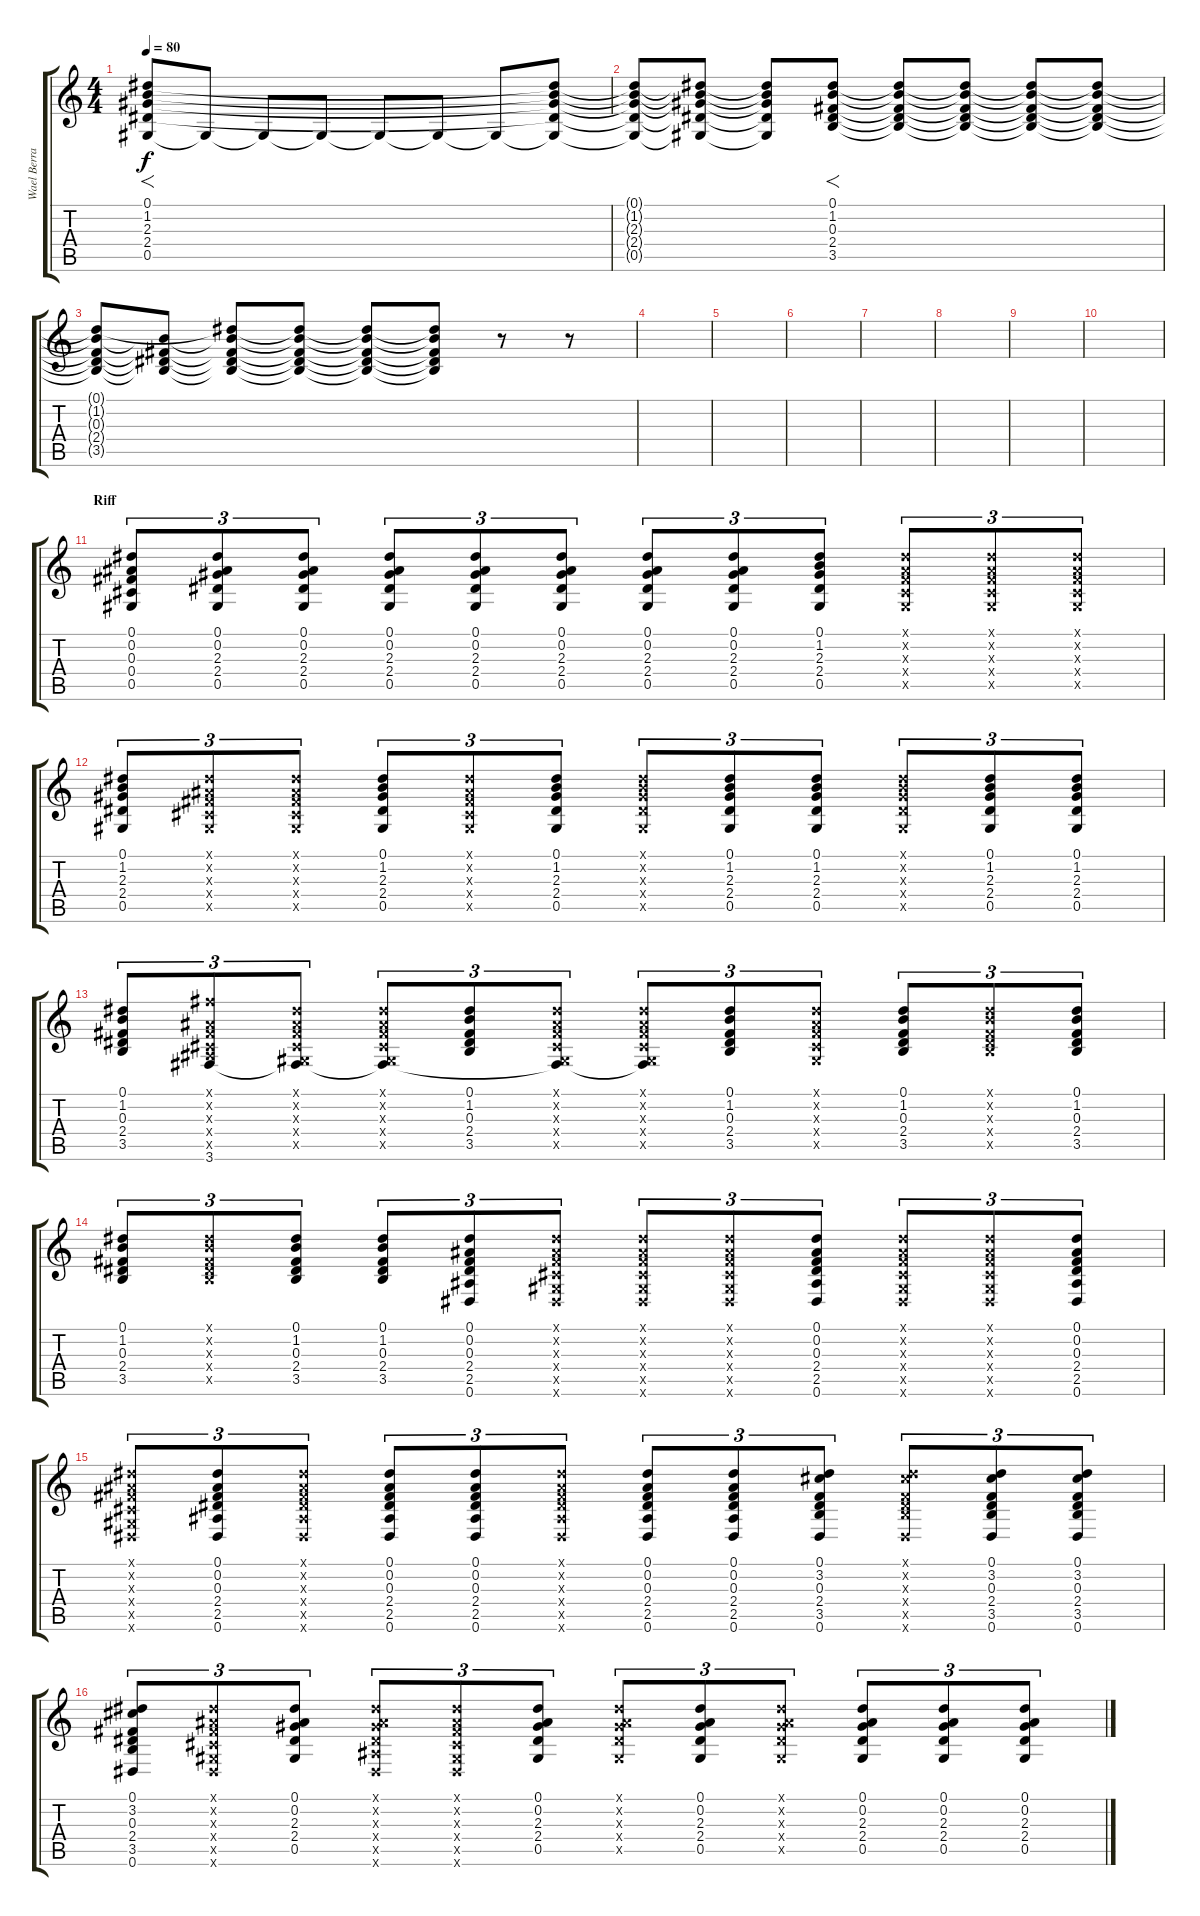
\track ("Wael Berrais" "Wael Berra") {instrument distortionguitar}
\staff {score tabs}
\tuning (Eb4 Bb3 Gb3 Db3 Ab2 Eb2) {hide}
\ts (4 4)
\tempo 80
\clef g2
\ks c
(0.1 1.2 2.3 2.4 0.5).8{f dy f} 0.5{t}.8 0.5{t}.8 0.5{t}.8 0.5{t}.8 0.5{t}.8 0.5{t}.8 (0.1{t} 1.2{t} 2.3{t} 2.4{t} 0.5{t}).8 |
(0.1{t} 1.2{t} 2.3{t} 2.4{t} 0.5{t}).8 (0.1{t} 1.2{t} 2.3{t} 2.4{t} 0.5{t}).8 (0.1{t} 1.2{t} 2.3{t} 2.4{t} 0.5{t}).8 (0.1 1.2 0.3 2.4 3.5).8{f} (0.1{t} 1.2{t} 0.3{t} 2.4{t} 3.5{t}).8 (0.1{t} 1.2{t} 0.3{t} 2.4{t} 3.5{t}).8 (0.1{t} 1.2{t} 0.3{t} 2.4{t} 3.5{t}).8 (0.1{t} 1.2{t} 0.3{t} 2.4{t} 3.5{t}).8 |
(0.1{t} 1.2{t} 0.3{t} 2.4{t} 3.5{t}).8 (1.2{t} 0.3{t} 2.4{t} 3.5{t}).8 (0.1{t} 1.2{t} 0.3{t} 2.4{t} 3.5{t}).8 (0.1{t} 1.2{t} 0.3{t} 2.4{t} 3.5{t}).8 (0.1{t} 1.2{t} 0.3{t} 2.4{t} 3.5{t}).8 (0.1{t} 1.2{t} 0.3{t} 2.4{t} 3.5{t}).8 r.8 r.8 |
|
|
|
|
|
|
|
\section ("" "Riff")
(0.1 0.2 0.3 0.4 0.5).8{tu (3 2)} (0.1 0.2 2.3 2.4 0.5).8{tu (3 2)} (0.1 0.2 2.3 2.4 0.5).8{tu (3 2)} (0.1 0.2 2.3 2.4 0.5).8{tu (3 2)} (0.1 0.2 2.3 2.4 0.5).8{tu (3 2)} (0.1 0.2 2.3 2.4 0.5).8{tu (3 2)} (0.1 0.2 2.3 2.4 0.5).8{tu (3 2)} (0.1 0.2 2.3 2.4 0.5).8{tu (3 2)} (0.1 1.2 2.3 2.4 0.5).8{tu (3 2)} (0.1{x} 0.2{x} 0.3{x} 0.4{x} 0.5{x}).8{tu (3 2)} (0.1{x} 0.2{x} 0.3{x} 0.4{x} 0.5{x}).8{tu (3 2)} (0.1{x} 0.2{x} 0.3{x} 0.4{x} 0.5{x}).8{tu (3 2)} |
(0.1 1.2 2.3 2.4 0.5).8{tu (3 2)} (0.1{x} 0.2{x} 0.3{x} 0.4{x} 0.5{x}).8{tu (3 2)} (0.1{x} 0.2{x} 0.3{x} 0.4{x} 0.5{x}).8{tu (3 2)} (0.1 1.2 2.3 2.4 0.5).8{tu (3 2)} (0.1{x} 0.2{x} 0.3{x} 0.4{x} 0.5{x}).8{tu (3 2)} (0.1 1.2 2.3 2.4 0.5).8{tu (3 2)} (0.1{x} 1.2{x} 2.3{x} 2.4{x} 0.5{x}).8{tu (3 2)} (0.1 1.2 2.3 2.4 0.5).8{tu (3 2)} (0.1 1.2 2.3 2.4 0.5).8{tu (3 2)} (0.1{x} 1.2{x} 2.3{x} 2.4{x} 0.5{x}).8{tu (3 2)} (0.1 1.2 2.3 2.4 0.5).8{tu (3 2)} (0.1 1.2 2.3 2.4 0.5).8{tu (3 2)} |
(0.1 1.2 0.3 2.4 3.5).8{tu (3 2)} (3.1{x} 0.2{x} 0.3{x} 0.4{x} 2.5{x} 3.6).8{tu (3 2)} (0.1{x} 0.2{x} 0.3{x} 0.4{x} 0.5{x} 3.6{t}).8{tu (3 2)} (0.1{x} 0.2{x} 0.3{x} 0.4{x} 0.5{x} 3.6{t}).8{tu (3 2)} (0.1 1.2 0.3 2.4 3.5).8{tu (3 2)} (0.1{x} 0.2{x} 0.3{x} 0.4{x} 0.5{x} 3.6{t}).8{tu (3 2)} (0.1{x} 0.2{x} 0.3{x} 0.4{x} 0.5{x} 3.6{t}).8{tu (3 2)} (0.1 1.2 0.3 2.4 3.5).8{tu (3 2)} (0.1{x} 0.2{x} 0.3{x} 0.4{x} 0.5{x}).8{tu (3 2)} (0.1 1.2 0.3 2.4 3.5).8{tu (3 2)} (0.1{x} 1.2{x} 0.3{x} 2.4{x} 3.5{x}).8{tu (3 2)} (0.1 1.2 0.3 2.4 3.5).8{tu (3 2)} |
(0.1 1.2 0.3 2.4 3.5).8{tu (3 2)} (0.1{x} 1.2{x} 0.3{x} 2.4{x} 3.5{x}).8{tu (3 2)} (0.1 1.2 0.3 2.4 3.5).8{tu (3 2)} (0.1 1.2 0.3 2.4 3.5).8{tu (3 2)} (0.1 0.2 0.3 2.4 2.5 0.6).8{tu (3 2)} (0.1{x} 0.2{x} 0.3{x} 0.4{x} 0.5{x} 0.6{x}).8{tu (3 2)} (0.1{x} 0.2{x} 0.3{x} 0.4{x} 0.5{x} 0.6{x}).8{tu (3 2)} (0.1{x} 0.2{x} 0.3{x} 0.4{x} 0.5{x} 0.6{x}).8{tu (3 2)} (0.1 0.2 0.3 2.4 2.5 0.6).8{tu (3 2)} (0.1{x} 0.2{x} 0.3{x} 0.4{x} 0.5{x} 0.6{x}).8{tu (3 2)} (0.1{x} 0.2{x} 0.3{x} 0.4{x} 0.5{x} 0.6{x}).8{tu (3 2)} (0.1 0.2 0.3 2.4 2.5 0.6).8{tu (3 2)} |
(0.1{x} 0.2{x} 0.3{x} 0.4{x} 0.5{x} 0.6{x}).8{tu (3 2)} (0.1 0.2 0.3 2.4 2.5 0.6).8{tu (3 2)} (0.1{x} 0.2{x} 0.3{x} 2.4{x} 2.5{x} 0.6{x}).8{tu (3 2)} (0.1 0.2 0.3 2.4 2.5 0.6).8{tu (3 2)} (0.1 0.2 0.3 2.4 2.5 0.6).8{tu (3 2)} (0.1{x} 0.2{x} 0.3{x} 2.4{x} 2.5{x} 0.6{x}).8{tu (3 2)} (0.1 0.2 0.3 2.4 2.5 0.6).8{tu (3 2)} (0.1 0.2 0.3 2.4 2.5 0.6).8{tu (3 2)} (0.1 3.2 0.3 2.4 3.5 0.6).8{tu (3 2)} (0.1{x} 3.2{x} 0.3{x} 2.4{x} 3.5{x} 0.6{x}).8{tu (3 2)} (0.1 3.2 0.3 2.4 3.5 0.6).8{tu (3 2)} (0.1 3.2 0.3 2.4 3.5 0.6).8{tu (3 2)} |
(0.1 3.2 0.3 2.4 3.5 0.6).8{tu (3 2)} (0.1{x} 0.2{x} 0.3{x} 0.4{x} 0.5{x} 0.6{x}).8{tu (3 2)} (0.1 0.2 2.3 2.4 0.5).8{tu (3 2)} (0.1{x} 0.2{x} 2.3{x} 2.4{x} 2.5{x} 0.6{x}).8{tu (3 2)} (0.1{x} 0.2{x} 0.3{x} 0.4{x} 0.5{x} 0.6{x}).8{tu (3 2)} (0.1 0.2 2.3 2.4 0.5).8{tu (3 2)} (0.1{x} 0.2{x} 2.3{x} 2.4{x} 0.5{x}).8{tu (3 2)} (0.1 0.2 2.3 2.4 0.5).8{tu (3 2)} (0.1{x} 0.2{x} 2.3{x} 2.4{x} 0.5{x}).8{tu (3 2)} (0.1 0.2 2.3 2.4 0.5).8{tu (3 2)} (0.1 0.2 2.3 2.4 0.5).8{tu (3 2)} (0.1 0.2 2.3 2.4 0.5).8{tu (3 2)}
